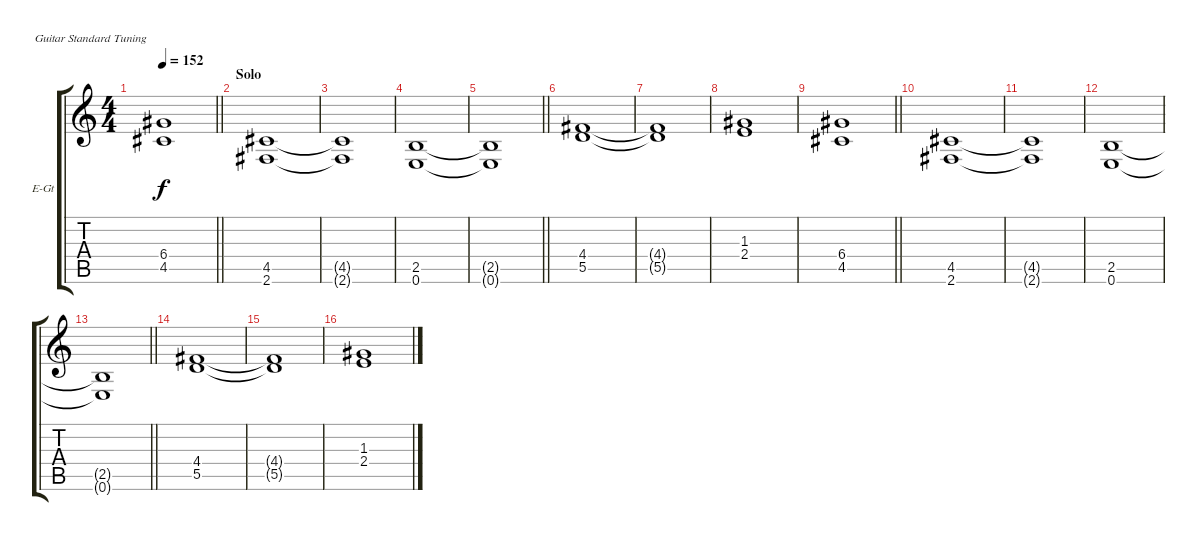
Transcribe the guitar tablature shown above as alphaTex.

\bracketExtendMode groupsimilarinstruments
\firstSystemTrackNameOrientation horizontal
\otherSystemsTrackNameOrientation horizontal
\track ("Gtr 1" "E-Gt") {instrument overdrivenguitar}
\staff {score tabs}
\tuning (E4 B3 G3 D3 A2 E2)
\ts (4 4)
\tempo 152
\clef g2
\barLineRight lightlight
\ks c
(6.4 4.5).1{dy f} |
\section ("" "Solo")
(4.5 2.6).1 |
(4.5{t} 2.6{t}).1 |
(2.5 0.6).1 |
\barLineRight lightlight
(2.5{t} 0.6{t}).1 |
(4.4 5.5).1 |
(4.4{t} 5.5{t}).1 |
(1.3 2.4).1 |
\barLineRight lightlight
(6.4 4.5).1 |
(4.5 2.6).1 |
(4.5{t} 2.6{t}).1 |
(2.5 0.6).1 |
\barLineRight lightlight
(2.5{t} 0.6{t}).1 |
(4.4 5.5).1 |
(4.4{t} 5.5{t}).1 |
(1.3 2.4).1
